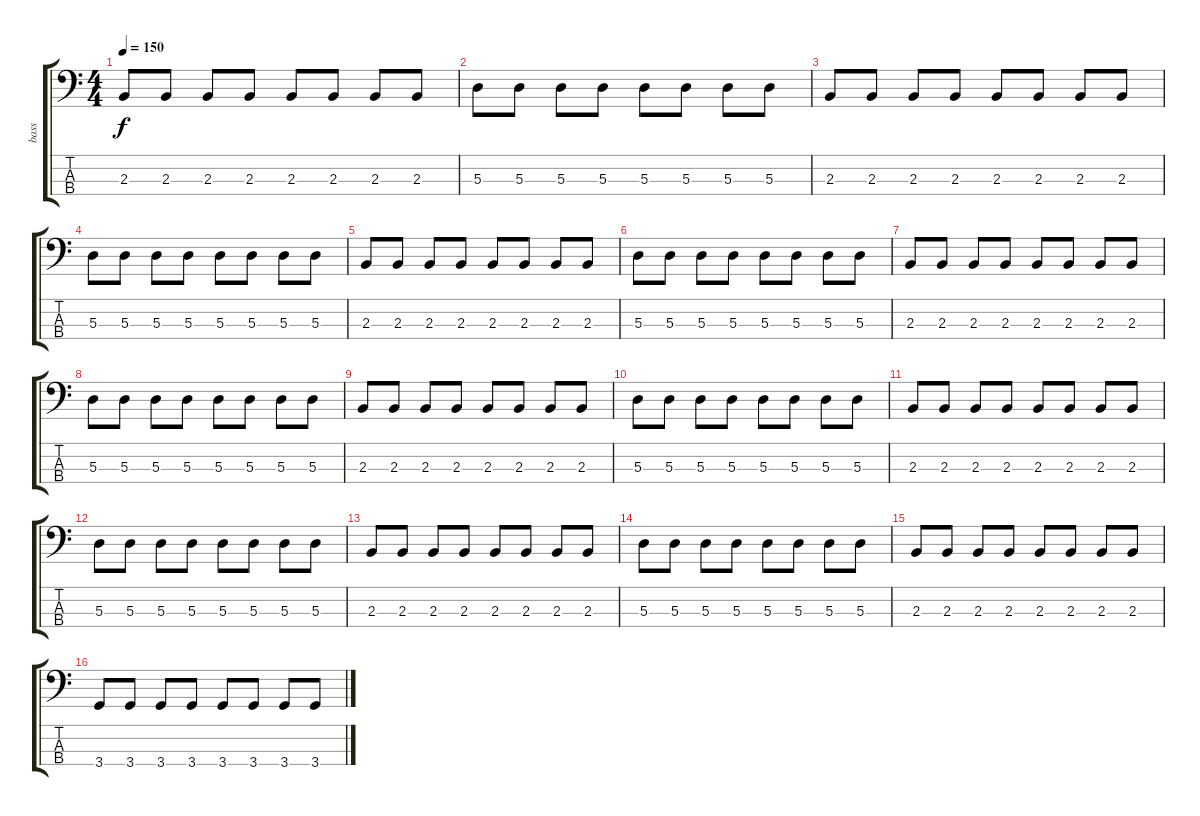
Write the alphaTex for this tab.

\track ("bass" "bass") {instrument electricbassfinger}
\staff {score tabs}
\tuning (G2 D2 A1 E1) {hide}
\ts (4 4)
\tempo 150
\clef f4
\ks c
2.3.8{dy f} 2.3.8 2.3.8 2.3.8 2.3.8 2.3.8 2.3.8 2.3.8 |
5.3.8 5.3.8 5.3.8 5.3.8 5.3.8 5.3.8 5.3.8 5.3.8 |
2.3.8 2.3.8 2.3.8 2.3.8 2.3.8 2.3.8 2.3.8 2.3.8 |
5.3.8 5.3.8 5.3.8 5.3.8 5.3.8 5.3.8 5.3.8 5.3.8 |
2.3.8 2.3.8 2.3.8 2.3.8 2.3.8 2.3.8 2.3.8 2.3.8 |
5.3.8 5.3.8 5.3.8 5.3.8 5.3.8 5.3.8 5.3.8 5.3.8 |
2.3.8 2.3.8 2.3.8 2.3.8 2.3.8 2.3.8 2.3.8 2.3.8 |
5.3.8 5.3.8 5.3.8 5.3.8 5.3.8 5.3.8 5.3.8 5.3.8 |
2.3.8 2.3.8 2.3.8 2.3.8 2.3.8 2.3.8 2.3.8 2.3.8 |
5.3.8 5.3.8 5.3.8 5.3.8 5.3.8 5.3.8 5.3.8 5.3.8 |
2.3.8 2.3.8 2.3.8 2.3.8 2.3.8 2.3.8 2.3.8 2.3.8 |
5.3.8 5.3.8 5.3.8 5.3.8 5.3.8 5.3.8 5.3.8 5.3.8 |
2.3.8 2.3.8 2.3.8 2.3.8 2.3.8 2.3.8 2.3.8 2.3.8 |
5.3.8 5.3.8 5.3.8 5.3.8 5.3.8 5.3.8 5.3.8 5.3.8 |
2.3.8 2.3.8 2.3.8 2.3.8 2.3.8 2.3.8 2.3.8 2.3.8 |
3.4.8 3.4.8 3.4.8 3.4.8 3.4.8 3.4.8 3.4.8 3.4.8
